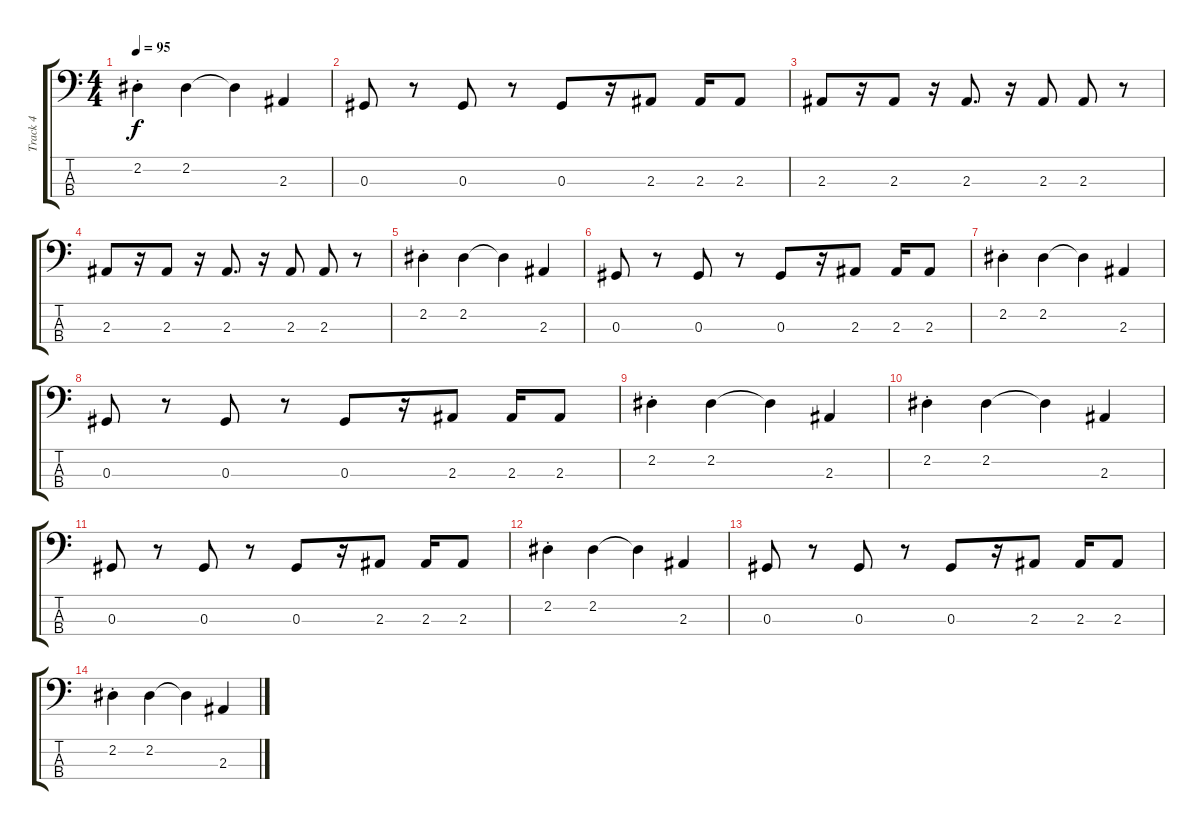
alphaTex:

\track ("Track 4" "Track 4") {instrument electricbassfinger}
\staff {score tabs}
\tuning (Gb2 Db2 Ab1 Eb1) {hide}
\ts (4 4)
\tempo 95
\clef f4
\ks c
2.2{st}.4{dy f} 2.2.4 2.2{t}.4 2.3.4 |
0.3.8 r.8 0.3.8 r.8 0.3.8 r.16 2.3.8 2.3.16 2.3.8 |
2.3.8 r.16 2.3.8 r.16 2.3.8{d} r.16 2.3.8 2.3.8 r.8 |
2.3.8 r.16 2.3.8 r.16 2.3.8{d} r.16 2.3.8 2.3.8 r.8 |
2.2{st}.4 2.2.4 2.2{t}.4 2.3.4 |
0.3.8 r.8 0.3.8 r.8 0.3.8 r.16 2.3.8 2.3.16 2.3.8 |
2.2{st}.4 2.2.4 2.2{t}.4 2.3.4 |
0.3.8 r.8 0.3.8 r.8 0.3.8 r.16 2.3.8 2.3.16 2.3.8 |
2.2{st}.4 2.2.4 2.2{t}.4 2.3.4 |
2.2{st}.4 2.2.4 2.2{t}.4 2.3.4 |
0.3.8 r.8 0.3.8 r.8 0.3.8 r.16 2.3.8 2.3.16 2.3.8 |
2.2{st}.4 2.2.4 2.2{t}.4 2.3.4 |
0.3.8 r.8 0.3.8 r.8 0.3.8 r.16 2.3.8 2.3.16 2.3.8 |
2.2{st}.4 2.2.4 2.2{t}.4 2.3.4
